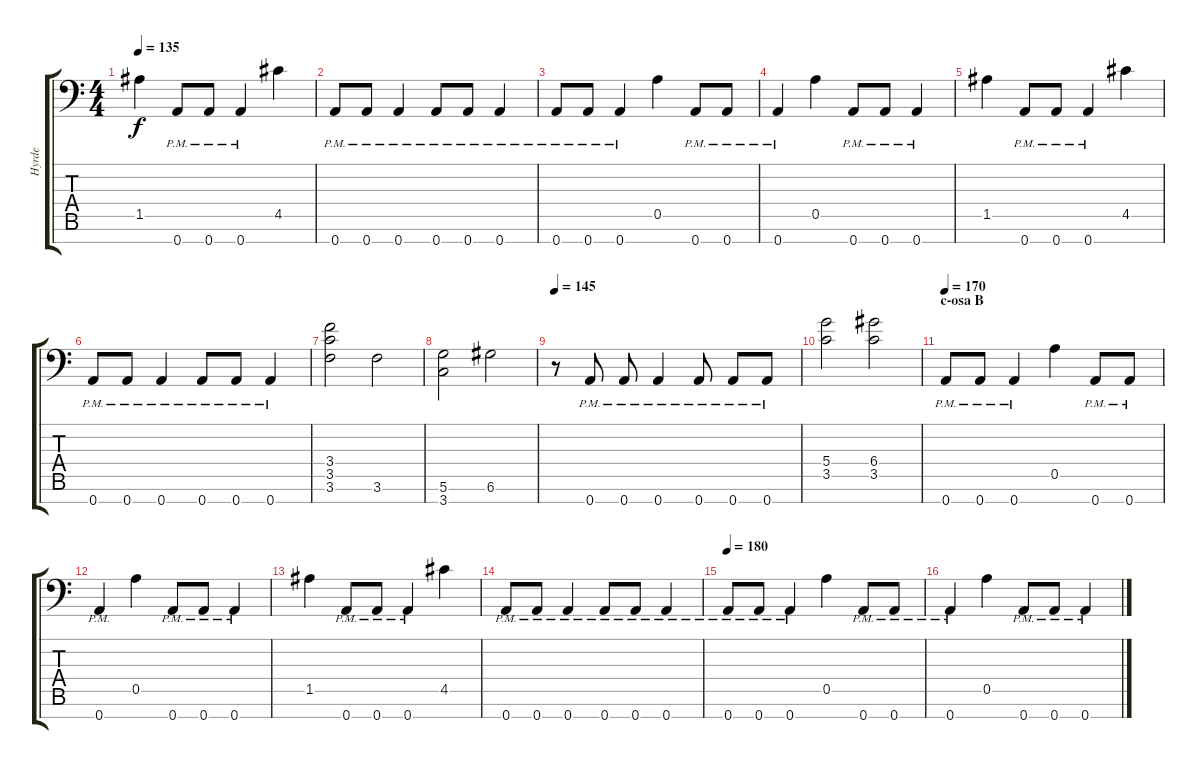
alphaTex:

\track ("Hyrde" "Hyrde") {instrument distortionguitar}
\staff {score tabs}
\tuning (E4 B3 G3 D3 A2 D2 A1) {hide}
\ts (4 4)
\tempo 135
\clef f4
\ks c
1.5.4{dy f} 0.7{pm}.8 0.7{pm}.8 0.7{pm}.4 4.5.4 |
0.7{pm}.8 0.7{pm}.8 0.7{pm}.4 0.7{pm}.8 0.7{pm}.8 0.7{pm}.4 |
0.7{pm}.8 0.7{pm}.8 0.7{pm}.4 0.5.4 0.7{pm}.8 0.7{pm}.8 |
0.7{pm}.4 0.5.4 0.7{pm}.8 0.7{pm}.8 0.7{pm}.4 |
1.5.4 0.7{pm}.8 0.7{pm}.8 0.7{pm}.4 4.5.4 |
0.7{pm}.8 0.7{pm}.8 0.7{pm}.4 0.7{pm}.8 0.7{pm}.8 0.7{pm}.4 |
(3.4 3.5 3.6).2 3.6.2 |
(5.6 3.7).2 6.6.2 |
\tempo 145
r.8 0.7{pm}.8 0.7{pm}.8 0.7{pm}.4 0.7{pm}.8 0.7{pm}.8 0.7{pm}.8 |
(5.4 3.5).2 (6.4 3.5).2 |
\section ("" "c-osa B")
\tempo 170
0.7{pm}.8 0.7{pm}.8 0.7{pm}.4 0.5.4 0.7{pm}.8 0.7{pm}.8 |
0.7{pm}.4 0.5.4 0.7{pm}.8 0.7{pm}.8 0.7{pm}.4 |
1.5.4 0.7{pm}.8 0.7{pm}.8 0.7{pm}.4 4.5.4 |
0.7{pm}.8 0.7{pm}.8 0.7{pm}.4 0.7{pm}.8 0.7{pm}.8 0.7{pm}.4 |
\tempo 180
0.7{pm}.8 0.7{pm}.8 0.7{pm}.4 0.5.4 0.7{pm}.8 0.7{pm}.8 |
0.7{pm}.4 0.5.4 0.7{pm}.8 0.7{pm}.8 0.7{pm}.4
